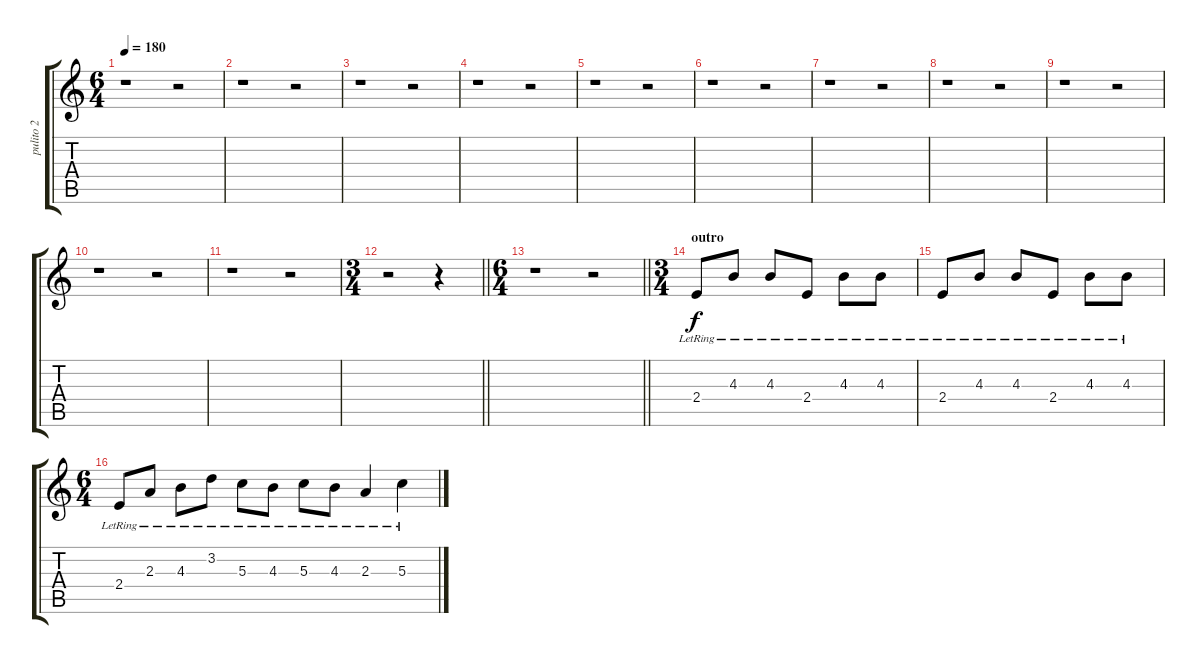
\track ("pulito 2" "pulito 2") {instrument acousticguitarsteel}
\staff {score tabs}
\tuning (E4 B3 G3 D3 A2 E2) {hide}
\ts (6 4)
\tempo 180
\clef g2
\ks c
r.1{dy f} r.2 |
r.1 r.2 |
r.1 r.2 |
r.1 r.2 |
r.1 r.2 |
r.1 r.2 |
r.1 r.2 |
r.1 r.2 |
r.1 r.2 |
r.1 r.2 |
r.1 r.2 |
\ts (3 4)
\barLineRight lightlight
r.2 r.4 |
\ts (6 4)
\barLineRight lightlight
r.1 r.2 |
\ts (3 4)
\section ("" "outro")
2.4{lr}.8{volume 6} 4.3{lr}.8 4.3{lr}.8 2.4{lr}.8 4.3{lr}.8 4.3{lr}.8 |
2.4{lr}.8{volume 6} 4.3{lr}.8 4.3{lr}.8 2.4{lr}.8 4.3{lr}.8 4.3{lr}.8 |
\ts (6 4)
2.4{lr}.8 2.3{lr}.8 4.3{lr}.8 3.2{lr}.8 5.3{lr}.8 4.3{lr}.8 5.3{lr}.8 4.3{lr}.8 2.3{lr}.4 5.3{lr}.4
